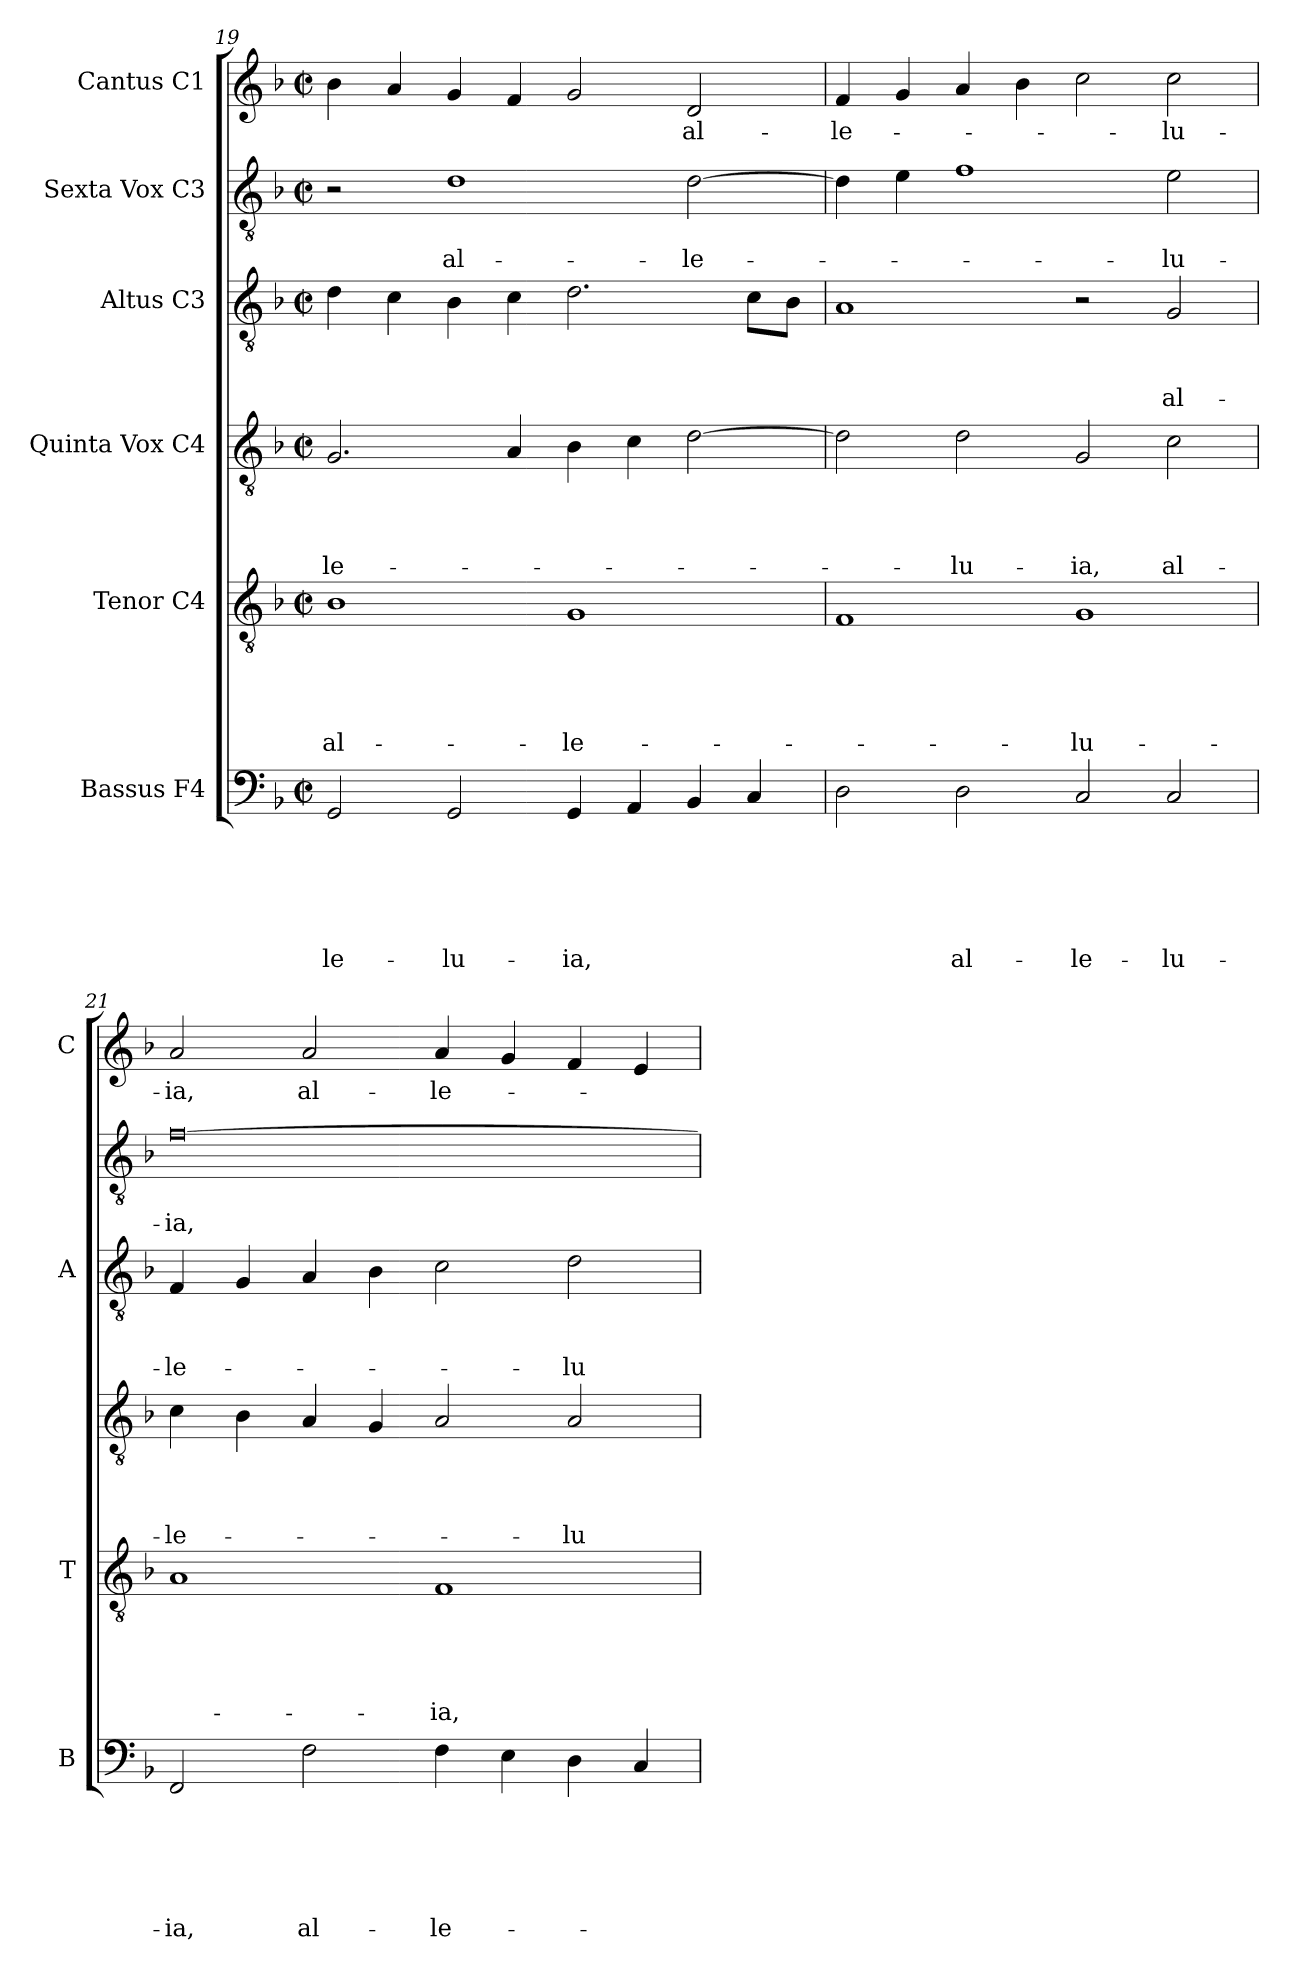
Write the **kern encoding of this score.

**kern	**text	**text	**text	**text	**text	**text	**kern	**text	**text	**text	**text	**text	**kern	**text	**text	**text	**text	**kern	**text	**text	**text	**kern	**text	**text	**kern	**text
*part6	*part6	*part6	*part6	*part6	*part6	*part6	*part5	*part5	*part5	*part5	*part5	*part5	*part4	*part4	*part4	*part4	*part4	*part3	*part3	*part3	*part3	*part2	*part2	*part2	*part1	*part1
*staff6	*staff6	*staff6	*staff6	*staff6	*staff6	*staff6	*staff5	*staff5	*staff5	*staff5	*staff5	*staff5	*staff4	*staff4	*staff4	*staff4	*staff4	*staff3	*staff3	*staff3	*staff3	*staff2	*staff2	*staff2	*staff1	*staff1
*I"Bassus F4	*	*	*	*	*	*	*I"Tenor C4	*	*	*	*	*	*I"Quinta Vox C4	*	*	*	*	*I"Altus C3	*	*	*	*I"Sexta Vox C3	*	*	*I"Cantus C1	*
*I'B	*	*	*	*	*	*	*I'T	*	*	*	*	*	*	*	*	*	*	*I'A	*	*	*	*	*	*	*I'C	*
*clefF4	*	*	*	*	*	*	*clefGv2	*	*	*	*	*	*clefGv2	*	*	*	*	*clefGv2	*	*	*	*clefGv2	*	*	*clefG2	*
*k[b-]	*	*	*	*	*	*	*k[b-]	*	*	*	*	*	*k[b-]	*	*	*	*	*k[b-]	*	*	*	*k[b-]	*	*	*k[b-]	*
*F:	*	*	*	*	*	*	*F:	*	*	*	*	*	*F:	*	*	*	*	*F:	*	*	*	*F:	*	*	*F:	*
*M2/2	*	*	*	*	*	*	*M2/2	*	*	*	*	*	*M2/2	*	*	*	*	*M2/2	*	*	*	*M2/2	*	*	*M2/2	*
*met(c|)	*	*	*	*	*	*	*met(c|)	*	*	*	*	*	*met(c|)	*	*	*	*	*met(c|)	*	*	*	*met(c|)	*	*	*met(c|)	*
=19	=19	=19	=19	=19	=19	=19	=19	=19	=19	=19	=19	=19	=19	=19	=19	=19	=19	=19	=19	=19	=19	=19	=19	=19	=19	=19
!	!	!	!	!	!	!LO:LY:b	!	!	!	!	!	!LO:LY:b	!	!	!	!	!LO:LY:b	!	!	!	!	!	!	!	!	!
2GG/	.	.	.	.	.	-le-	1B-	.	.	.	.	al-	2.G/	.	.	.	-le-	4d\	.	.	.	2r	.	.	4b-\	.
.	.	.	.	.	.	.	.	.	.	.	.	.	.	.	.	.	.	4c\	.	.	.	.	.	.	4a/	.
!	!	!	!	!	!	!LO:LY:b	!	!	!	!	!	!	!	!	!	!	!	!	!	!	!	!	!	!LO:LY:b	!	!
2GG/	.	.	.	.	.	-lu-	.	.	.	.	.	.	.	.	.	.	.	4B-\	.	.	.	1d	.	al-	4g/	.
.	.	.	.	.	.	.	.	.	.	.	.	.	4A/	.	.	.	.	4c\	.	.	.	.	.	.	4f/	.
!	!	!	!	!	!	!LO:LY:b	!	!	!	!	!	!LO:LY:b	!	!	!	!	!	!	!	!	!	!	!	!	!	!
4GG/	.	.	.	.	.	-ia,	1G	.	.	.	.	-le-	4B-\	.	.	.	.	2.d\	.	.	.	.	.	.	2g/	.
4AA/	.	.	.	.	.	.	.	.	.	.	.	.	4c\	.	.	.	.	.	.	.	.	.	.	.	.	.
!	!	!	!	!	!	!	!	!	!	!	!	!	!	!	!	!	!	!	!	!	!	!	!	!LO:LY:b	!	!LO:LY:b
4BB-/	.	.	.	.	.	.	.	.	.	.	.	.	[2d\	.	.	.	.	.	.	.	.	[2d\	.	-le-	2d/	al-
4C/	.	.	.	.	.	.	.	.	.	.	.	.	.	.	.	.	.	8c\L	.	.	.	.	.	.	.	.
.	.	.	.	.	.	.	.	.	.	.	.	.	.	.	.	.	.	8B-\J	.	.	.	.	.	.	.	.
=20	=20	=20	=20	=20	=20	=20	=20	=20	=20	=20	=20	=20	=20	=20	=20	=20	=20	=20	=20	=20	=20	=20	=20	=20	=20	=20
!	!	!	!	!	!	!	!	!	!	!	!	!	!	!	!	!	!	!	!	!	!	!	!	!	!	!LO:LY:b
2D\	.	.	.	.	.	.	1F	.	.	.	.	.	2d\]	.	.	.	.	1A	.	.	.	4d\]	.	.	4f/	-le-
.	.	.	.	.	.	.	.	.	.	.	.	.	.	.	.	.	.	.	.	.	.	4e\	.	.	4g/	.
!	!	!	!	!	!	!LO:LY:b	!	!	!	!	!	!	!	!	!	!	!LO:LY:b	!	!	!	!	!	!	!	!	!
2D\	.	.	.	.	.	al-	.	.	.	.	.	.	2d\	.	.	.	-lu-	.	.	.	.	1f	.	.	4a/	.
.	.	.	.	.	.	.	.	.	.	.	.	.	.	.	.	.	.	.	.	.	.	.	.	.	4b-\	.
!	!	!	!	!	!	!LO:LY:b	!	!	!	!	!	!LO:LY:b	!	!	!	!	!LO:LY:b	!	!	!	!	!	!	!	!	!
2C/	.	.	.	.	.	-le-	1G	.	.	.	.	-lu-	2G/	.	.	.	-ia,	2r	.	.	.	.	.	.	2cc\	.
!	!	!	!	!	!	!LO:LY:b	!	!	!	!	!	!	!	!	!	!	!LO:LY:b	!	!	!	!LO:LY:b	!	!	!LO:LY:b	!	!LO:LY:b
2C/	.	.	.	.	.	-lu-	.	.	.	.	.	.	2c\	.	.	.	al-	2G/	.	.	al-	2e\	.	-lu-	2cc\	-lu-
!!LO:LB:g=z
=21	=21	=21	=21	=21	=21	=21	=21	=21	=21	=21	=21	=21	=21	=21	=21	=21	=21	=21	=21	=21	=21	=21	=21	=21	=21	=21
!	!	!	!	!	!	!LO:LY:b	!	!	!	!	!	!	!	!	!	!	!LO:LY:b	!	!	!	!LO:LY:b	!	!	!LO:LY:b	!	!LO:LY:b
2FF/	.	.	.	.	.	-ia,	1A	.	.	.	.	.	4c\	.	.	.	-le-	4F/	.	.	-le-	[0f	.	-ia,	2a/	-ia,
.	.	.	.	.	.	.	.	.	.	.	.	.	4B-\	.	.	.	.	4G/	.	.	.	.	.	.	.	.
!	!	!	!	!	!	!LO:LY:b	!	!	!	!	!	!	!	!	!	!	!	!	!	!	!	!	!	!	!	!LO:LY:b
2F\	.	.	.	.	.	al-	.	.	.	.	.	.	4A/	.	.	.	.	4A/	.	.	.	.	.	.	2a/	al-
.	.	.	.	.	.	.	.	.	.	.	.	.	4G/	.	.	.	.	4B-\	.	.	.	.	.	.	.	.
!	!	!	!	!	!	!LO:LY:b	!	!	!	!	!	!LO:LY:b	!	!	!	!	!	!	!	!	!	!	!	!	!	!LO:LY:b
4F\	.	.	.	.	.	-le-	1F	.	.	.	.	-ia,	2A/	.	.	.	.	2c\	.	.	.	.	.	.	4a/	-le-
4E\	.	.	.	.	.	.	.	.	.	.	.	.	.	.	.	.	.	.	.	.	.	.	.	.	4g/	.
!	!	!	!	!	!	!	!	!	!	!	!	!	!	!	!	!	!LO:LY:b	!	!	!	!LO:LY:b	!	!	!	!	!
4D\	.	.	.	.	.	.	.	.	.	.	.	.	2A/	.	.	.	-lu-	2d\	.	.	-lu-	.	.	.	4f/	.
4C/	.	.	.	.	.	.	.	.	.	.	.	.	.	.	.	.	.	.	.	.	.	.	.	.	4e/	.
=	=	=	=	=	=	=	=	=	=	=	=	=	=	=	=	=	=	=	=	=	=	=	=	=	=	=
*-	*-	*-	*-	*-	*-	*-	*-	*-	*-	*-	*-	*-	*-	*-	*-	*-	*-	*-	*-	*-	*-	*-	*-	*-	*-	*-
